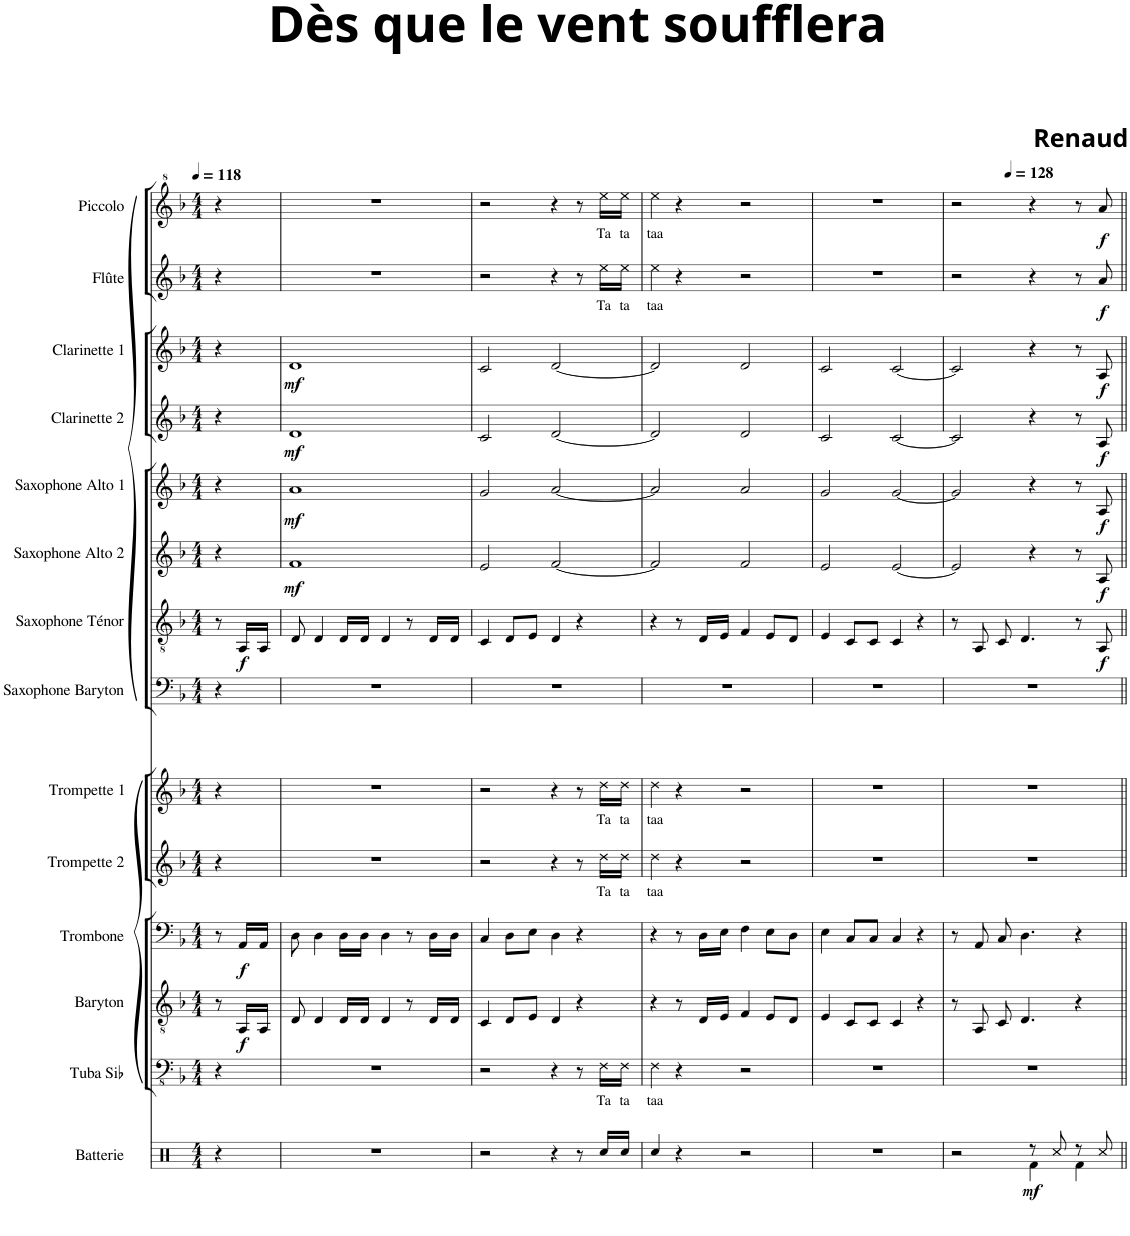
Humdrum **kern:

**kern	**dynam	**kern	**text	**kern	**dynam	**kern	**dynam	**kern	**text	**kern	**text	**kern	**kern	**dynam	**kern	**dynam	**kern	**dynam	**kern	**dynam	**kern	**dynam	**kern	**text	**dynam	**kern	**text	**dynam
*part14	*part14	*part13	*part13	*part12	*part12	*part11	*part11	*part10	*part10	*part9	*part9	*part8	*part7	*part7	*part6	*part6	*part5	*part5	*part4	*part4	*part3	*part3	*part2	*part2	*part2	*part1	*part1	*part1
*staff14	*staff14	*staff13	*staff13	*staff12	*staff12	*staff11	*staff11	*staff10	*staff10	*staff9	*staff9	*staff8	*staff7	*staff7	*staff6	*staff6	*staff5	*staff5	*staff4	*staff4	*staff3	*staff3	*staff2	*staff2	*staff2	*staff1	*staff1	*staff1
*I"Batterie	*	*I"Tuba Sib	*	*I"Baryton	*	*I"Trombone	*	*I"Trompette 2	*	*I"Trompette 1	*	*I"Saxophone Baryton	*I"Saxophone Ténor	*	*I"Saxophone Alto 2	*	*I"Saxophone Alto 1	*	*I"Clarinette 2	*	*I"Clarinette 1	*	*I"Flûte	*	*	*I"Piccolo	*	*
*I'Batt.	*	*I'Tuba	*	*I'Bar.	*	*I'Trb.	*	*I'Trp. 2	*	*I'Trp. 1	*	*I'Sax. Bar.	*I'S. Tén.	*	*I'S. Alt. 2	*	*I'S. Alt. 1	*	*I'Clar. 2	*	*I'Clar. 1	*	*I'Fl.	*	*	*I'Picc.	*	*
*clefX	*	*clefFv4	*	*clefGv2	*	*clefF4	*	*clefG2	*	*clefG2	*	*clefF4	*clefGv2	*	*clefG2	*	*clefG2	*	*clefG2	*	*clefG2	*	*clefG2	*	*	*clefG^2	*	*
*	*	*	*	*ITrd4c7	*	*	*	*ITrd1c2	*	*ITrd1c2	*	*ITrd12c21	*ITrd8c14	*	*ITrd5c9	*	*ITrd5c9	*	*ITrd1c2	*	*ITrd1c2	*	*	*	*	*ITrd-7c-12	*	*
*k[b-e-]	*	*k[b-]	*	*k[b-]	*	*k[b-]	*	*k[b-]	*	*k[b-]	*	*k[b-]	*k[b-]	*	*k[b-]	*	*k[b-]	*	*k[b-]	*	*k[b-]	*	*k[b-]	*	*	*k[b-]	*	*
*M4/4	*	*M4/4	*	*M4/4	*	*M4/4	*	*M4/4	*	*M4/4	*	*M4/4	*M4/4	*	*M4/4	*	*M4/4	*	*M4/4	*	*M4/4	*	*M4/4	*	*	*M4/4	*	*
*MM118	*	*MM118	*	*MM118	*	*MM118	*	*MM118	*	*MM118	*	*MM118	*MM118	*	*MM118	*	*MM118	*	*MM118	*	*MM118	*	*MM118	*	*	*MM118	*	*
=1	=1	=1	=1	=1	=1	=1	=1	=1	=1	=1	=1	=1	=1	=1	=1	=1	=1	=1	=1	=1	=1	=1	=1	=1	=1	=1	=1	=1
4r	.	4r	.	8r	.	8r	.	4r	.	4r	.	4r	8r	.	4r	.	4r	.	4r	.	4r	.	4r	.	.	4r	.	.
!	!	!	!	!	!LO:DY:b	!	!LO:DY:b	!	!	!	!	!	!	!LO:DY:b	!	!	!	!	!	!	!	!	!	!	!	!	!	!
.	.	.	.	16AA/LL	f	16AA/LL	f	.	.	.	.	.	16AA/LL	f	.	.	.	.	.	.	.	.	.	.	.	.	.	.
.	.	.	.	16AA/JJ	.	16AA/JJ	.	.	.	.	.	.	16AA/JJ	.	.	.	.	.	.	.	.	.	.	.	.	.	.	.
=2	=2	=2	=2	=2	=2	=2	=2	=2	=2	=2	=2	=2	=2	=2	=2	=2	=2	=2	=2	=2	=2	=2	=2	=2	=2	=2	=2	=2
!	!	!	!	!	!	!	!	!	!	!	!	!	!	!	!	!LO:DY:b	!	!LO:DY:b	!	!LO:DY:b	!	!LO:DY:b	!	!	!	!	!	!
1r	.	1r	.	8D/	.	8D\	.	1r	.	1r	.	1r	8D/	.	1f	mf	1a	mf	1d	mf	1d	mf	1r	.	.	1r	.	.
.	.	.	.	4D/	.	4D\	.	.	.	.	.	.	4D/	.	.	.	.	.	.	.	.	.	.	.	.	.	.	.
.	.	.	.	16D/LL	.	16D\LL	.	.	.	.	.	.	16D/LL	.	.	.	.	.	.	.	.	.	.	.	.	.	.	.
.	.	.	.	16D/JJ	.	16D\JJ	.	.	.	.	.	.	16D/JJ	.	.	.	.	.	.	.	.	.	.	.	.	.	.	.
.	.	.	.	4D/	.	4D\	.	.	.	.	.	.	4D/	.	.	.	.	.	.	.	.	.	.	.	.	.	.	.
.	.	.	.	8r	.	8r	.	.	.	.	.	.	8r	.	.	.	.	.	.	.	.	.	.	.	.	.	.	.
.	.	.	.	16D/LL	.	16D\LL	.	.	.	.	.	.	16D/LL	.	.	.	.	.	.	.	.	.	.	.	.	.	.	.
.	.	.	.	16D/JJ	.	16D\JJ	.	.	.	.	.	.	16D/JJ	.	.	.	.	.	.	.	.	.	.	.	.	.	.	.
=3	=3	=3	=3	=3	=3	=3	=3	=3	=3	=3	=3	=3	=3	=3	=3	=3	=3	=3	=3	=3	=3	=3	=3	=3	=3	=3	=3	=3
2r	.	2r	.	4C/	.	4C/	.	2r	.	2r	.	1r	4C/	.	2e/	.	2g/	.	2c/	.	2c/	.	2r	.	.	2r	.	.
.	.	.	.	8D/L	.	8D\L	.	.	.	.	.	.	8D/L	.	.	.	.	.	.	.	.	.	.	.	.	.	.	.
.	.	.	.	8E/J	.	8E\J	.	.	.	.	.	.	8E/J	.	.	.	.	.	.	.	.	.	.	.	.	.	.	.
4r	.	4r	.	4D/	.	4D\	.	4r	.	4r	.	.	4D/	.	[2f/	.	[2a/	.	[2d/	.	[2d/	.	4r	.	.	4r	.	.
8r	.	8r	.	4r	.	4r	.	8r	.	8r	.	.	4r	.	.	.	.	.	.	.	.	.	8r	.	.	8r	.	.
!	!	!	!LO:LY:b	!	!	!	!	!	!LO:LY:b	!	!LO:LY:b	!	!	!	!	!	!	!	!	!	!	!	!	!LO:LY:b	!	!	!LO:LY:b	!
16Rcc/LL	.	16FF\LL	Ta	.	.	.	.	16dd\LL	Ta	16dd\LL	Ta	.	.	.	.	.	.	.	.	.	.	.	16ee\LL	Ta	.	16eee\LL	Ta	.
!	!	!	!LO:LY:b	!	!	!	!	!	!LO:LY:b	!	!LO:LY:b	!	!	!	!	!	!	!	!	!	!	!	!	!LO:LY:b	!	!	!LO:LY:b	!
16Rcc/JJ	.	16FF\JJ	ta	.	.	.	.	16dd\JJ	ta	16dd\JJ	ta	.	.	.	.	.	.	.	.	.	.	.	16ee\JJ	ta	.	16eee\JJ	ta	.
=4	=4	=4	=4	=4	=4	=4	=4	=4	=4	=4	=4	=4	=4	=4	=4	=4	=4	=4	=4	=4	=4	=4	=4	=4	=4	=4	=4	=4
!	!	!	!LO:LY:b	!	!	!	!	!	!LO:LY:b	!	!LO:LY:b	!	!	!	!	!	!	!	!	!	!	!	!	!LO:LY:b	!	!	!LO:LY:b	!
4Rcc/	.	4FF\	taa	4r	.	4r	.	4dd\	taa	4dd\	taa	1r	4r	.	2f/]	.	2a/]	.	2d/]	.	2d/]	.	4ee\	taa	.	4eee\	taa	.
4r	.	4r	.	8r	.	8r	.	4r	.	4r	.	.	8r	.	.	.	.	.	.	.	.	.	4r	.	.	4r	.	.
.	.	.	.	16D/LL	.	16D\LL	.	.	.	.	.	.	16D/LL	.	.	.	.	.	.	.	.	.	.	.	.	.	.	.
.	.	.	.	16E/JJ	.	16E\JJ	.	.	.	.	.	.	16E/JJ	.	.	.	.	.	.	.	.	.	.	.	.	.	.	.
2r	.	2r	.	4F/	.	4F\	.	2r	.	2r	.	.	4F/	.	2f/	.	2a/	.	2d/	.	2d/	.	2r	.	.	2r	.	.
.	.	.	.	8E/L	.	8E\L	.	.	.	.	.	.	8E/L	.	.	.	.	.	.	.	.	.	.	.	.	.	.	.
.	.	.	.	8D/J	.	8D\J	.	.	.	.	.	.	8D/J	.	.	.	.	.	.	.	.	.	.	.	.	.	.	.
=5	=5	=5	=5	=5	=5	=5	=5	=5	=5	=5	=5	=5	=5	=5	=5	=5	=5	=5	=5	=5	=5	=5	=5	=5	=5	=5	=5	=5
1r	.	1r	.	4E/	.	4E\	.	1r	.	1r	.	1r	4E/	.	2e/	.	2g/	.	2c/	.	2c/	.	1r	.	.	1r	.	.
.	.	.	.	8C/L	.	8C/L	.	.	.	.	.	.	8C/L	.	.	.	.	.	.	.	.	.	.	.	.	.	.	.
.	.	.	.	8C/J	.	8C/J	.	.	.	.	.	.	8C/J	.	.	.	.	.	.	.	.	.	.	.	.	.	.	.
.	.	.	.	4C/	.	4C/	.	.	.	.	.	.	4C/	.	[2e/	.	[2g/	.	[2c/	.	[2c/	.	.	.	.	.	.	.
.	.	.	.	4r	.	4r	.	.	.	.	.	.	4r	.	.	.	.	.	.	.	.	.	.	.	.	.	.	.
=6	=6	=6	=6	=6	=6	=6	=6	=6	=6	=6	=6	=6	=6	=6	=6	=6	=6	=6	=6	=6	=6	=6	=6	=6	=6	=6	=6	=6
*^	*	*	*	*	*	*	*	*	*	*	*	*	*	*	*	*	*	*	*	*	*	*	*	*	*	*	*	*
2r	2ryy	.	1r	.	8r	.	8r	.	1r	.	1r	.	1r	8r	.	2e/]	.	2g/]	.	2c/]	.	2c/]	.	2r	.	.	2r	.	.
.	.	.	.	.	8AA/	.	8AA/	.	.	.	.	.	.	8AA/	.	.	.	.	.	.	.	.	.	.	.	.	.	.	.
.	.	.	.	.	8C/	.	8C/	.	.	.	.	.	.	8C/	.	.	.	.	.	.	.	.	.	.	.	.	.	.	.
.	.	.	.	.	4.D/	.	4.D\	.	.	.	.	.	.	4.D/	.	.	.	.	.	.	.	.	.	.	.	.	.	.	.
*	*	*	*	*	*	*	*	*	*	*	*	*	*	*	*	*	*	*	*	*	*	*	*	*	*	*	*MM128	*	*
!	!	!LO:DY:b	!	!	!	!	!	!	!	!	!	!	!	!	!	!	!	!	!	!	!	!	!	!	!	!	!	!	!
8r	4Rf\	mf	.	.	.	.	.	.	.	.	.	.	.	.	.	4r	.	4r	.	4r	.	4r	.	4r	.	.	4r	.	.
8Rcc/	.	.	.	.	.	.	.	.	.	.	.	.	.	.	.	.	.	.	.	.	.	.	.	.	.	.	.	.	.
8r	4Rf\	.	.	.	4r	.	4r	.	.	.	.	.	.	8r	.	8r	.	8r	.	8r	.	8r	.	8r	.	.	8r	.	.
!	!	!	!	!	!	!	!	!	!	!	!	!	!	!	!LO:DY:b	!	!LO:DY:b	!	!LO:DY:b	!	!LO:DY:b	!	!LO:DY:b	!	!	!LO:DY:b	!	!	!LO:DY:b
8Rcc/	.	.	.	.	.	.	.	.	.	.	.	.	.	8AA/	f	8A/	f	8A/	f	8A/	f	8A/	f	8a/	.	f	8aa/	.	f
*v	*v	*	*	*	*	*	*	*	*	*	*	*	*	*	*	*	*	*	*	*	*	*	*	*	*	*	*	*	*
=||	=||	=||	=||	=||	=||	=||	=||	=||	=||	=||	=||	=||	=||	=||	=||	=||	=||	=||	=||	=||	=||	=||	=||	=||	=||	=||	=||	=||
*-	*-	*-	*-	*-	*-	*-	*-	*-	*-	*-	*-	*-	*-	*-	*-	*-	*-	*-	*-	*-	*-	*-	*-	*-	*-	*-	*-	*-
